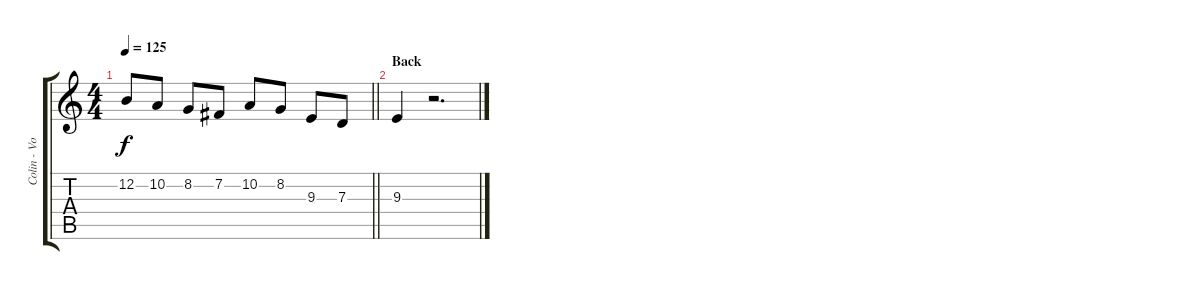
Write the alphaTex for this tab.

\track ("Colin - Vocals" "Colin - Vo") {instrument violin}
\staff {score tabs}
\tuning (E4 B3 G3 D3 A2 E2) {hide}
\ts (4 4)
\tempo 125
\clef g2
\barLineRight lightlight
\ks c
12.2.8{dy f} 10.2.8 8.2.8 7.2.8 10.2.8 8.2.8 9.3.8 7.3.8 |
\section ("" "Back")
9.3.4 r.2{d}
